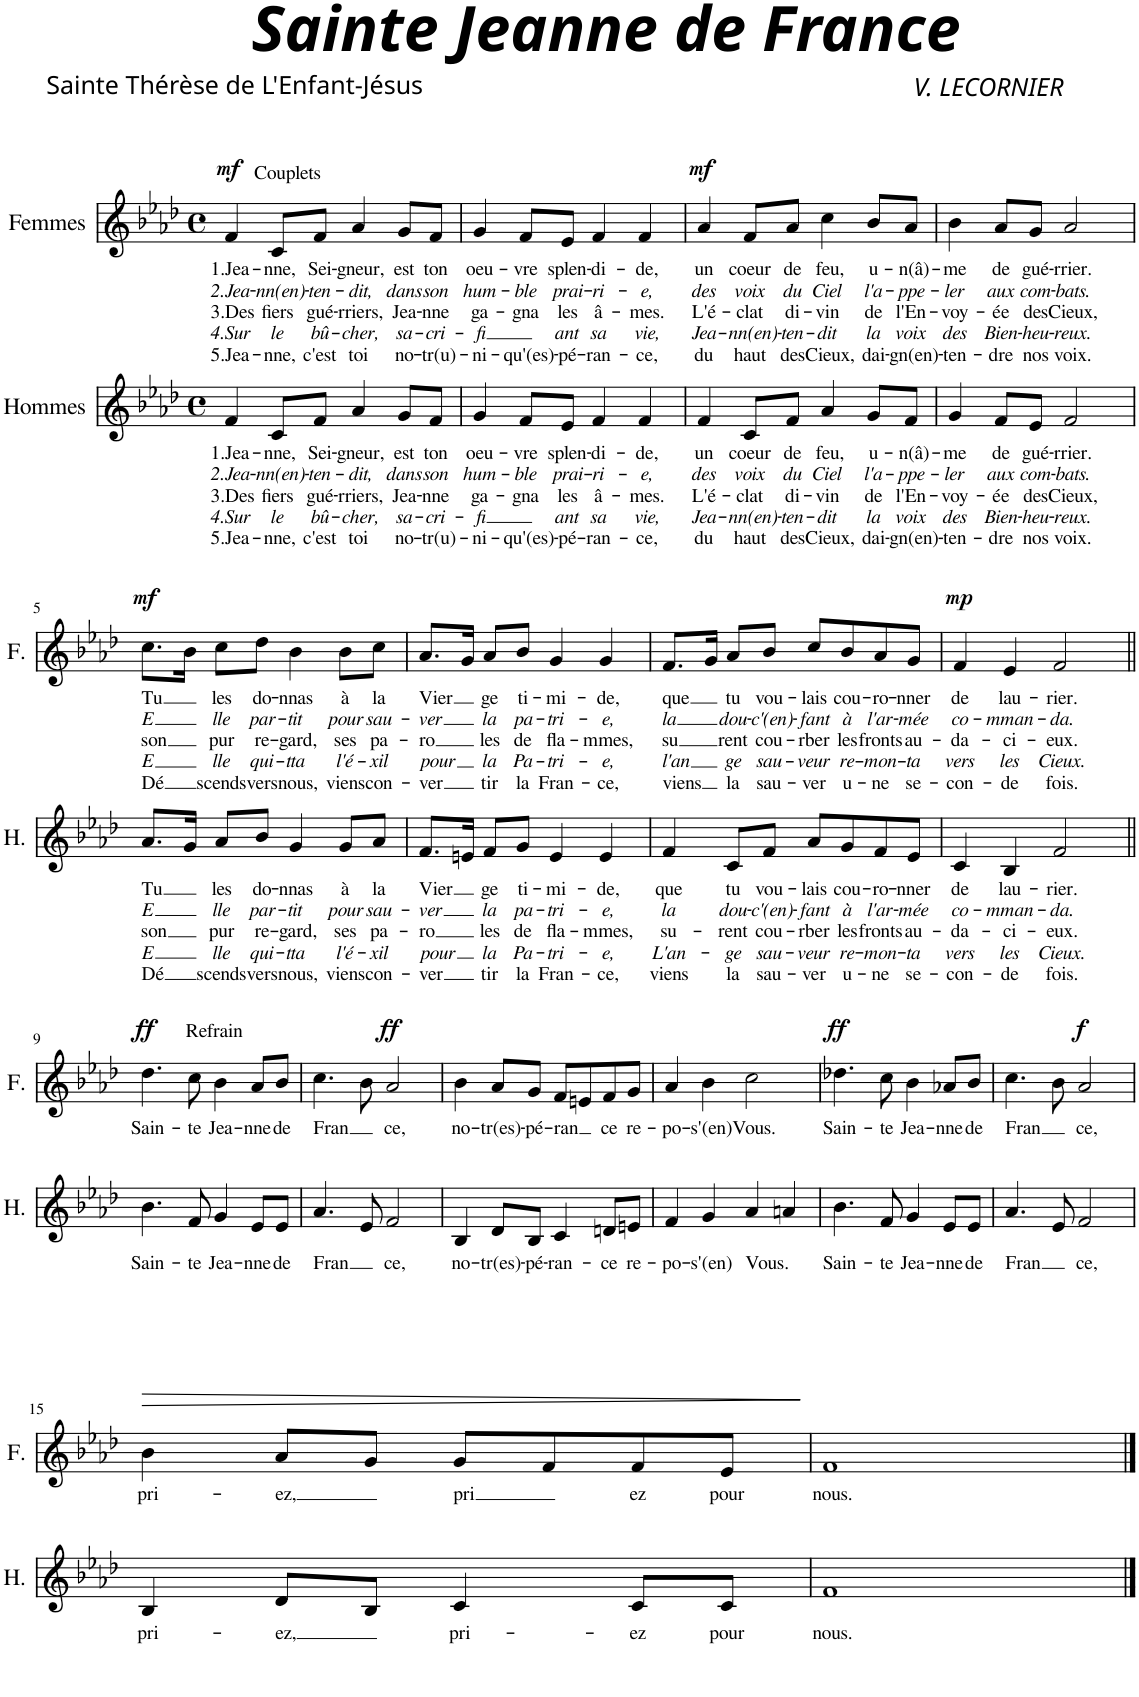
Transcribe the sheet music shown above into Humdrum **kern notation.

**kern	**text	**text	**text	**text	**text	**kern	**text	**text	**text	**text	**text	**dynam
*part2	*part2	*part2	*part2	*part2	*part2	*part1	*part1	*part1	*part1	*part1	*part1	*part1
*staff2	*staff2	*staff2	*staff2	*staff2	*staff2	*staff1	*staff1	*staff1	*staff1	*staff1	*staff1	*staff1
*I"Hommes	*	*	*	*	*	*I"Femmes	*	*	*	*	*	*
*I'H.	*	*	*	*	*	*I'F.	*	*	*	*	*	*
*clefG2	*	*	*	*	*	*clefG2	*	*	*	*	*	*
*k[b-e-a-d-]	*	*	*	*	*	*k[b-e-a-d-]	*	*	*	*	*	*
*M4/4	*	*	*	*	*	*M4/4	*	*	*	*	*	*
*met(c)	*	*	*	*	*	*met(c)	*	*	*	*	*	*
=1	=1	=1	=1	=1	=1	=1	=1	=1	=1	=1	=1	=1
!	!	!	!	!	!	!LO:TX:a:t=Couplets	!	!	!	!	!	!
!	!LO:LY:b	!LO:LY:b	!LO:LY:b	!LO:LY:b	!LO:LY:b	!	!LO:LY:b	!LO:LY:b	!LO:LY:b	!LO:LY:b	!LO:LY:b	!LO:DY:a
4f/	1.Jea-	2.Jea-	3.Des	4.Sur	5.Jea-	4f/	1.Jea-	2.Jea-	3.Des	4.Sur	5.Jea-	mf
!	!LO:LY:b	!LO:LY:b	!LO:LY:b	!LO:LY:b	!LO:LY:b	!	!LO:LY:b	!LO:LY:b	!LO:LY:b	!LO:LY:b	!LO:LY:b	!
8c/L	-nne,	-nn(en)-	fiers	le	-nne,	8c/L	-nne,	-nn(en)-	fiers	le	-nne,	.
!	!LO:LY:b	!LO:LY:b	!LO:LY:b	!LO:LY:b	!LO:LY:b	!	!LO:LY:b	!LO:LY:b	!LO:LY:b	!LO:LY:b	!LO:LY:b	!
8f/J	Sei-	-ten-	gué-	bû-	c'est	8f/J	Sei-	-ten-	gué-	bû-	c'est	.
!	!LO:LY:b	!LO:LY:b	!LO:LY:b	!LO:LY:b	!LO:LY:b	!	!LO:LY:b	!LO:LY:b	!LO:LY:b	!LO:LY:b	!LO:LY:b	!
4a-/	-gneur,	-dit,	-rriers,	-cher,	toi	4a-/	-gneur,	-dit,	-rriers,	-cher,	toi	.
!	!LO:LY:b	!LO:LY:b	!LO:LY:b	!LO:LY:b	!LO:LY:b	!	!LO:LY:b	!LO:LY:b	!LO:LY:b	!LO:LY:b	!LO:LY:b	!
8g/L	est	dans	Jea-	sa-	no-	8g/L	est	dans	Jea-	sa-	no-	.
!	!LO:LY:b	!LO:LY:b	!LO:LY:b	!LO:LY:b	!LO:LY:b	!	!LO:LY:b	!LO:LY:b	!LO:LY:b	!LO:LY:b	!LO:LY:b	!
8f/J	ton	son	-nne	-cri-	-tr(u)-	8f/J	ton	son	-nne	-cri-	-tr(u)-	.
=2	=2	=2	=2	=2	=2	=2	=2	=2	=2	=2	=2	=2
!	!LO:LY:b	!LO:LY:b	!LO:LY:b	!LO:LY:b	!LO:LY:b	!	!LO:LY:b	!LO:LY:b	!LO:LY:b	!LO:LY:b	!LO:LY:b	!
4g/	oeu-	hum-	ga-	-fi	-ni-	4g/	oeu-	hum-	ga-	-fi	-ni-	.
!	!LO:LY:b	!LO:LY:b	!LO:LY:b	!	!LO:LY:b	!	!LO:LY:b	!LO:LY:b	!LO:LY:b	!	!LO:LY:b	!
8f/L	-vre	-ble	-gna	.	-qu'(es)-	8f/L	-vre	-ble	-gna	.	-qu'(es)-	.
!	!LO:LY:b	!LO:LY:b	!LO:LY:b	!LO:LY:b	!LO:LY:b	!	!LO:LY:b	!LO:LY:b	!LO:LY:b	!LO:LY:b	!LO:LY:b	!
8e-/J	splen-	prai-	les	ant	-pé-	8e-/J	splen-	prai-	les	ant	-pé-	.
!	!LO:LY:b	!LO:LY:b	!LO:LY:b	!LO:LY:b	!LO:LY:b	!	!LO:LY:b	!LO:LY:b	!LO:LY:b	!LO:LY:b	!LO:LY:b	!
4f/	-di-	-ri-	â-	sa	-ran-	4f/	-di-	-ri-	â-	sa	-ran-	.
!	!LO:LY:b	!LO:LY:b	!LO:LY:b	!LO:LY:b	!LO:LY:b	!	!LO:LY:b	!LO:LY:b	!LO:LY:b	!LO:LY:b	!LO:LY:b	!
4f/	-de,	-e,	-mes.	vie,	-ce,	4f/	-de,	-e,	-mes.	vie,	-ce,	.
=3	=3	=3	=3	=3	=3	=3	=3	=3	=3	=3	=3	=3
!	!LO:LY:b	!LO:LY:b	!LO:LY:b	!LO:LY:b	!LO:LY:b	!	!LO:LY:b	!LO:LY:b	!LO:LY:b	!LO:LY:b	!LO:LY:b	!LO:DY:a
4f/	un	des	L'é-	Jea-	du	4a-/	un	des	L'é-	Jea-	du	mf
!	!LO:LY:b	!LO:LY:b	!LO:LY:b	!LO:LY:b	!LO:LY:b	!	!LO:LY:b	!LO:LY:b	!LO:LY:b	!LO:LY:b	!LO:LY:b	!
8c/L	coeur	voix	-clat	-nn(en)-	haut	8f/L	coeur	voix	-clat	-nn(en)-	haut	.
!	!LO:LY:b	!LO:LY:b	!LO:LY:b	!LO:LY:b	!LO:LY:b	!	!LO:LY:b	!LO:LY:b	!LO:LY:b	!LO:LY:b	!LO:LY:b	!
8f/J	de	du	di-	-ten-	des	8a-/J	de	du	di-	-ten-	des	.
!	!LO:LY:b	!LO:LY:b	!LO:LY:b	!LO:LY:b	!LO:LY:b	!	!LO:LY:b	!LO:LY:b	!LO:LY:b	!LO:LY:b	!LO:LY:b	!
4a-/	feu,	Ciel	-vin	-dit	Cieux,	4cc\	feu,	Ciel	-vin	-dit	Cieux,	.
!	!LO:LY:b	!LO:LY:b	!LO:LY:b	!LO:LY:b	!LO:LY:b	!	!LO:LY:b	!LO:LY:b	!LO:LY:b	!LO:LY:b	!LO:LY:b	!
8g/L	u-	l'a-	de	la	dai-	8b-/L	u-	l'a-	de	la	dai-	.
!	!LO:LY:b	!LO:LY:b	!LO:LY:b	!LO:LY:b	!LO:LY:b	!	!LO:LY:b	!LO:LY:b	!LO:LY:b	!LO:LY:b	!LO:LY:b	!
8f/J	-n(â)-	-ppe-	l'En-	voix	-gn(en)-	8a-/J	-n(â)-	-ppe-	l'En-	voix	-gn(en)-	.
=4	=4	=4	=4	=4	=4	=4	=4	=4	=4	=4	=4	=4
!	!LO:LY:b	!LO:LY:b	!LO:LY:b	!LO:LY:b	!LO:LY:b	!	!LO:LY:b	!LO:LY:b	!LO:LY:b	!LO:LY:b	!LO:LY:b	!
4g/	-me	-ler	-voy-	des	-ten-	4b-\	-me	-ler	-voy-	des	-ten-	.
!	!LO:LY:b	!LO:LY:b	!LO:LY:b	!LO:LY:b	!LO:LY:b	!	!LO:LY:b	!LO:LY:b	!LO:LY:b	!LO:LY:b	!LO:LY:b	!
8f/L	de	aux	-ée	Bien-	-dre	8a-/L	de	aux	-ée	Bien-	-dre	.
!	!LO:LY:b	!LO:LY:b	!LO:LY:b	!LO:LY:b	!LO:LY:b	!	!LO:LY:b	!LO:LY:b	!LO:LY:b	!LO:LY:b	!LO:LY:b	!
8e-/J	gué-	com-	des	-heu-	nos	8g/J	gué-	com-	des	-heu-	nos	.
!	!LO:LY:b	!LO:LY:b	!LO:LY:b	!LO:LY:b	!LO:LY:b	!	!LO:LY:b	!LO:LY:b	!LO:LY:b	!LO:LY:b	!LO:LY:b	!
2f/	-rrier.	-bats.	Cieux,	-reux.	voix.	2a-/	-rrier.	-bats.	Cieux,	-reux.	voix.	.
!!LO:LB:g=z
=5	=5	=5	=5	=5	=5	=5	=5	=5	=5	=5	=5	=5
!	!LO:LY:b	!LO:LY:b	!LO:LY:b	!LO:LY:b	!LO:LY:b	!	!LO:LY:b	!LO:LY:b	!LO:LY:b	!LO:LY:b	!LO:LY:b	!LO:DY:a
8.a-/L	Tu	E	son	E	Dé	8.cc\L	Tu	E	son	E	Dé	mf
16g/Jk	.	.	.	.	.	16b-\Jk	.	.	.	.	.	.
!	!LO:LY:b	!LO:LY:b	!LO:LY:b	!LO:LY:b	!LO:LY:b	!	!LO:LY:b	!LO:LY:b	!LO:LY:b	!LO:LY:b	!LO:LY:b	!
8a-/L	les	lle	pur	lle	scends	8cc\L	les	lle	pur	lle	scends	.
!	!LO:LY:b	!LO:LY:b	!LO:LY:b	!LO:LY:b	!LO:LY:b	!	!LO:LY:b	!LO:LY:b	!LO:LY:b	!LO:LY:b	!LO:LY:b	!
8b-/J	do-	par-	re-	qui-	vers	8dd-\J	do-	par-	re-	qui-	vers	.
!	!LO:LY:b	!LO:LY:b	!LO:LY:b	!LO:LY:b	!LO:LY:b	!	!LO:LY:b	!LO:LY:b	!LO:LY:b	!LO:LY:b	!LO:LY:b	!
4g/	-nnas	-tit	-gard,	-tta	nous,	4b-\	-nnas	-tit	-gard,	-tta	nous,	.
!	!LO:LY:b	!LO:LY:b	!LO:LY:b	!LO:LY:b	!LO:LY:b	!	!LO:LY:b	!LO:LY:b	!LO:LY:b	!LO:LY:b	!LO:LY:b	!
8g/L	à	pour	ses	l'é-	viens	8b-\L	à	pour	ses	l'é-	viens	.
!	!LO:LY:b	!LO:LY:b	!LO:LY:b	!LO:LY:b	!LO:LY:b	!	!LO:LY:b	!LO:LY:b	!LO:LY:b	!LO:LY:b	!LO:LY:b	!
8a-/J	la	sau-	pa-	-xil	con-	8cc\J	la	sau-	pa-	-xil	con-	.
=6	=6	=6	=6	=6	=6	=6	=6	=6	=6	=6	=6	=6
!	!LO:LY:b	!LO:LY:b	!LO:LY:b	!LO:LY:b	!LO:LY:b	!	!LO:LY:b	!LO:LY:b	!LO:LY:b	!LO:LY:b	!LO:LY:b	!
8.f/L	Vier	-ver	-ro	pour	-ver	8.a-/L	Vier	-ver	-ro	pour	-ver	.
16en/Jk	.	.	.	.	.	16g/Jk	.	.	.	.	.	.
!	!LO:LY:b	!LO:LY:b	!LO:LY:b	!LO:LY:b	!LO:LY:b	!	!LO:LY:b	!LO:LY:b	!LO:LY:b	!LO:LY:b	!LO:LY:b	!
8f/L	ge	la	les	la	tir	8a-/L	ge	la	les	la	tir	.
!	!LO:LY:b	!LO:LY:b	!LO:LY:b	!LO:LY:b	!LO:LY:b	!	!LO:LY:b	!LO:LY:b	!LO:LY:b	!LO:LY:b	!LO:LY:b	!
8g/J	ti-	pa-	de	Pa-	la	8b-/J	ti-	pa-	de	Pa-	la	.
!	!LO:LY:b	!LO:LY:b	!LO:LY:b	!LO:LY:b	!LO:LY:b	!	!LO:LY:b	!LO:LY:b	!LO:LY:b	!LO:LY:b	!LO:LY:b	!
4e/	-mi-	-tri-	fla-	-tri-	Fran-	4g/	-mi-	-tri-	fla-	-tri-	Fran-	.
!	!LO:LY:b	!LO:LY:b	!LO:LY:b	!LO:LY:b	!LO:LY:b	!	!LO:LY:b	!LO:LY:b	!LO:LY:b	!LO:LY:b	!LO:LY:b	!
4e/	-de,	-e,	-mmes,	-e,	-ce,	4g/	-de,	-e,	-mmes,	-e,	-ce,	.
=7	=7	=7	=7	=7	=7	=7	=7	=7	=7	=7	=7	=7
!	!LO:LY:b	!LO:LY:b	!LO:LY:b	!LO:LY:b	!LO:LY:b	!	!LO:LY:b	!LO:LY:b	!LO:LY:b	!LO:LY:b	!LO:LY:b	!
4f/	que	la	su-	L'an-	viens	8.f/L	que	la	-su	l'an	viens	.
.	.	.	.	.	.	16g/Jk	.	.	.	.	.	.
!	!LO:LY:b	!LO:LY:b	!LO:LY:b	!LO:LY:b	!LO:LY:b	!	!LO:LY:b	!LO:LY:b	!LO:LY:b	!LO:LY:b	!LO:LY:b	!
8c/L	tu	dou-	-rent	-ge	la	8a-/L	tu	dou-	rent	ge	la	.
!	!LO:LY:b	!LO:LY:b	!LO:LY:b	!LO:LY:b	!LO:LY:b	!	!LO:LY:b	!LO:LY:b	!LO:LY:b	!LO:LY:b	!LO:LY:b	!
8f/J	vou-	-c'(en)-	cou-	sau-	sau-	8b-/J	vou-	-c'(en)-	cou-	sau-	sau-	.
!	!LO:LY:b	!LO:LY:b	!LO:LY:b	!LO:LY:b	!LO:LY:b	!	!LO:LY:b	!LO:LY:b	!LO:LY:b	!LO:LY:b	!LO:LY:b	!
8a-/L	-lais	-fant	-rber	-veur	-ver	8cc/L	-lais	-fant	-rber	-veur	-ver	.
!	!LO:LY:b	!LO:LY:b	!LO:LY:b	!LO:LY:b	!LO:LY:b	!	!LO:LY:b	!LO:LY:b	!LO:LY:b	!LO:LY:b	!LO:LY:b	!
8g/	cou-	à	les	re-	u-	8b-/	cou-	à	les	re-	u-	.
!	!LO:LY:b	!LO:LY:b	!LO:LY:b	!LO:LY:b	!LO:LY:b	!	!LO:LY:b	!LO:LY:b	!LO:LY:b	!LO:LY:b	!LO:LY:b	!
8f/	-ro-	l'ar-	fronts	-mon-	-ne	8a-/	-ro-	l'ar-	fronts	-mon-	-ne	.
!	!LO:LY:b	!LO:LY:b	!LO:LY:b	!LO:LY:b	!LO:LY:b	!	!LO:LY:b	!LO:LY:b	!LO:LY:b	!LO:LY:b	!LO:LY:b	!
8e-/J	-nner	-mée	au-	-ta	se-	8g/J	-nner	-mée	au-	-ta	se-	.
=8	=8	=8	=8	=8	=8	=8	=8	=8	=8	=8	=8	=8
!	!LO:LY:b	!LO:LY:b	!LO:LY:b	!LO:LY:b	!LO:LY:b	!	!LO:LY:b	!LO:LY:b	!LO:LY:b	!LO:LY:b	!LO:LY:b	!LO:DY:a
4c/	de	co-	-da-	vers	-con-	4f/	de	co-	-da-	vers	-con-	mp
!	!LO:LY:b	!LO:LY:b	!LO:LY:b	!LO:LY:b	!LO:LY:b	!	!LO:LY:b	!LO:LY:b	!LO:LY:b	!LO:LY:b	!LO:LY:b	!
4B-/	lau-	-mman-	-ci-	les	-de	4e-/	lau-	-mman-	-ci-	les	-de	.
!	!LO:LY:b	!LO:LY:b	!LO:LY:b	!LO:LY:b	!LO:LY:b	!	!LO:LY:b	!LO:LY:b	!LO:LY:b	!LO:LY:b	!LO:LY:b	!
2f/	-rier.	-da.	-eux.	Cieux.	fois.	2f/	-rier.	-da.	-eux.	Cieux.	fois.	.
!!LO:LB:g=z
=9||	=9||	=9||	=9||	=9||	=9||	=9||	=9||	=9||	=9||	=9||	=9||	=9||
!	!	!	!	!	!	!LO:TX:a:t=Refrain	!	!	!	!	!	!
!	!LO:LY:b	!	!	!	!	!	!LO:LY:b	!	!	!	!	!LO:DY:a
4.b-\	Sain-	.	.	.	.	4.dd-\	Sain-	.	.	.	.	ff
!	!LO:LY:b	!	!	!	!	!	!LO:LY:b	!	!	!	!	!
8f/	-te	.	.	.	.	8cc\	-te	.	.	.	.	.
!	!LO:LY:b	!	!	!	!	!	!LO:LY:b	!	!	!	!	!
4g/	Jea-	.	.	.	.	4b-\	Jea-	.	.	.	.	.
!	!LO:LY:b	!	!	!	!	!	!LO:LY:b	!	!	!	!	!
8e-/L	-nne	.	.	.	.	8a-/L	-nne	.	.	.	.	.
!	!LO:LY:b	!	!	!	!	!	!LO:LY:b	!	!	!	!	!
8e-/J	de	.	.	.	.	8b-/J	de	.	.	.	.	.
=10	=10	=10	=10	=10	=10	=10	=10	=10	=10	=10	=10	=10
!	!LO:LY:b	!	!	!	!	!	!LO:LY:b	!	!	!	!	!
4.a-/	Fran	.	.	.	.	4.cc\	Fran	.	.	.	.	.
8e-/	.	.	.	.	.	8b-\	.	.	.	.	.	.
!	!LO:LY:b	!	!	!	!	!	!LO:LY:b	!	!	!	!	!LO:DY:a
2f/	ce,	.	.	.	.	2a-/	ce,	.	.	.	.	ff
=11	=11	=11	=11	=11	=11	=11	=11	=11	=11	=11	=11	=11
!	!LO:LY:b	!	!	!	!	!	!LO:LY:b	!	!	!	!	!
4B-/	no-	.	.	.	.	4b-\	no-	.	.	.	.	.
!	!LO:LY:b	!	!	!	!	!	!LO:LY:b	!	!	!	!	!
8d-/L	-tr(es)-	.	.	.	.	8a-/L	-tr(es)-	.	.	.	.	.
!	!LO:LY:b	!	!	!	!	!	!LO:LY:b	!	!	!	!	!
8B-/J	-pé-	.	.	.	.	8g/J	-pé-	.	.	.	.	.
!	!LO:LY:b	!	!	!	!	!	!LO:LY:b	!	!	!	!	!
4c/	-ran-	.	.	.	.	8f/L	-ran	.	.	.	.	.
.	.	.	.	.	.	8en/	.	.	.	.	.	.
!	!LO:LY:b	!	!	!	!	!	!LO:LY:b	!	!	!	!	!
8dn/L	-ce	.	.	.	.	8f/	ce	.	.	.	.	.
!	!LO:LY:b	!	!	!	!	!	!LO:LY:b	!	!	!	!	!
8en/J	re-	.	.	.	.	8g/J	re-	.	.	.	.	.
=12	=12	=12	=12	=12	=12	=12	=12	=12	=12	=12	=12	=12
!	!LO:LY:b	!	!	!	!	!	!LO:LY:b	!	!	!	!	!
4f/	-po-	.	.	.	.	4a-/	-po-	.	.	.	.	.
!	!LO:LY:b	!	!	!	!	!	!LO:LY:b	!	!	!	!	!
4g/	-s'(en)	.	.	.	.	4b-\	-s'(en)	.	.	.	.	.
!	!LO:LY:b	!	!	!	!	!	!LO:LY:b	!	!	!	!	!
4a-/	Vous.	.	.	.	.	2cc\	Vous.	.	.	.	.	.
4an/	.	.	.	.	.	.	.	.	.	.	.	.
=13	=13	=13	=13	=13	=13	=13	=13	=13	=13	=13	=13	=13
!	!LO:LY:b	!	!	!	!	!	!LO:LY:b	!	!	!	!	!LO:DY:a
4.b-\	Sain-	.	.	.	.	4.dd-X\	Sain-	.	.	.	.	ff
!	!LO:LY:b	!	!	!	!	!	!LO:LY:b	!	!	!	!	!
8f/	-te	.	.	.	.	8cc\	-te	.	.	.	.	.
!	!LO:LY:b	!	!	!	!	!	!LO:LY:b	!	!	!	!	!
4g/	Jea-	.	.	.	.	4b-\	Jea-	.	.	.	.	.
!	!LO:LY:b	!	!	!	!	!	!LO:LY:b	!	!	!	!	!
8e-/L	-nne	.	.	.	.	8a-X/L	-nne	.	.	.	.	.
!	!LO:LY:b	!	!	!	!	!	!LO:LY:b	!	!	!	!	!
8e-/J	de	.	.	.	.	8b-/J	de	.	.	.	.	.
=14	=14	=14	=14	=14	=14	=14	=14	=14	=14	=14	=14	=14
!	!LO:LY:b	!	!	!	!	!	!LO:LY:b	!	!	!	!	!
4.a-/	Fran	.	.	.	.	4.cc\	Fran	.	.	.	.	.
8e-/	.	.	.	.	.	8b-\	.	.	.	.	.	.
!	!LO:LY:b	!	!	!	!	!	!LO:LY:b	!	!	!	!	!LO:DY:a
2f/	ce,	.	.	.	.	2a-/	ce,	.	.	.	.	f
!!LO:LB:g=z
=15	=15	=15	=15	=15	=15	=15	=15	=15	=15	=15	=15	=15
!	!LO:LY:b	!	!	!	!	!	!LO:LY:b	!	!	!	!	!LO:HP:b
4B-/	pri-	.	.	.	.	4b-\	pri-	.	.	.	.	>
!	!LO:LY:b	!	!	!	!	!	!LO:LY:b	!	!	!	!	!
8d-/L	-ez,	.	.	.	.	8a-/L	-ez,	.	.	.	.	.
8B-/J	.	.	.	.	.	8g/J	.	.	.	.	.	.
!	!LO:LY:b	!	!	!	!	!	!LO:LY:b	!	!	!	!	!
4c/	pri-	.	.	.	.	8g/L	pri	.	.	.	.	.
.	.	.	.	.	.	8f/	.	.	.	.	.	.
!	!LO:LY:b	!	!	!	!	!	!LO:LY:b	!	!	!	!	!
8c/L	-ez	.	.	.	.	8f/	ez	.	.	.	.	.
!	!LO:LY:b	!	!	!	!	!	!LO:LY:b	!	!	!	!	!
8c/J	pour	.	.	.	.	8e-/J	pour	.	.	.	.	.
.	.	.	.	.	.	.	.	.	.	.	.	]
=16	=16	=16	=16	=16	=16	=16	=16	=16	=16	=16	=16	=16
!	!LO:LY:b	!	!	!	!	!	!LO:LY:b	!	!	!	!	!
1f	nous.	.	.	.	.	1f	nous.	.	.	.	.	.
==	==	==	==	==	==	==	==	==	==	==	==	==
*-	*-	*-	*-	*-	*-	*-	*-	*-	*-	*-	*-	*-
